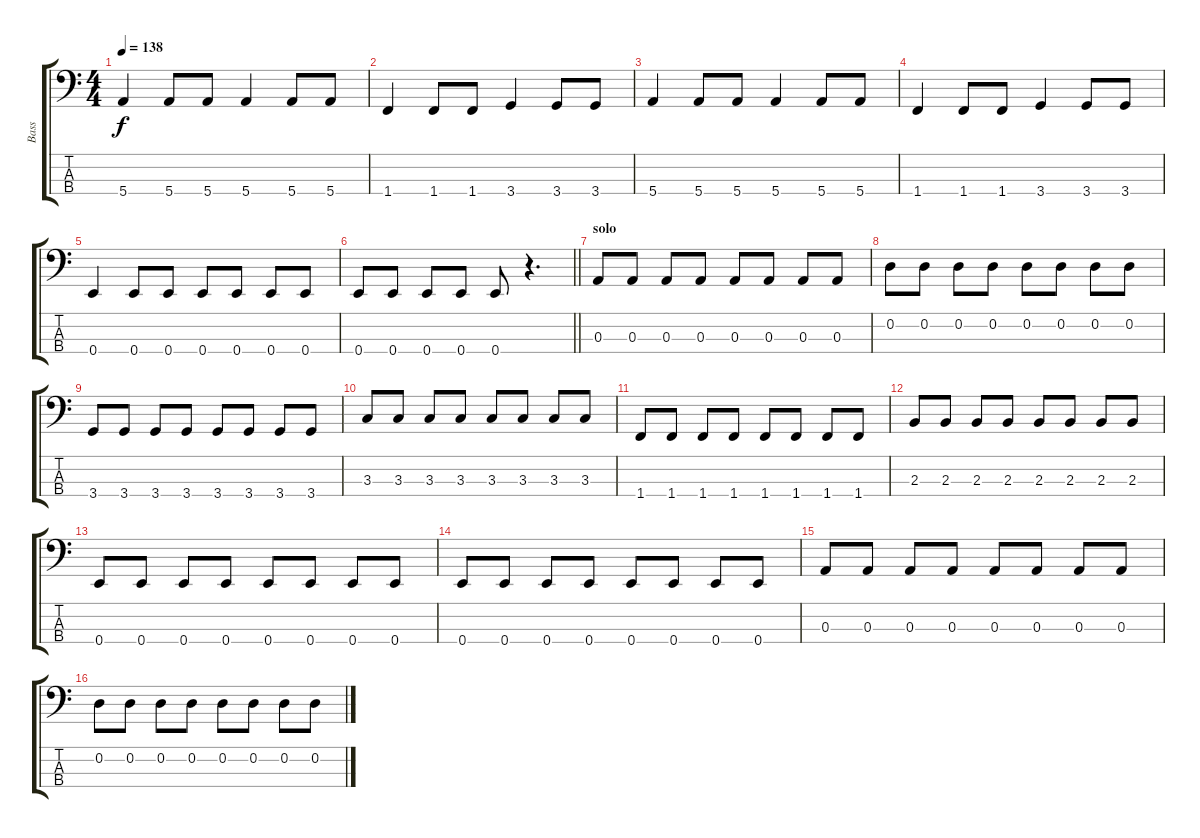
\track ("Bass" "Bass") {instrument electricbassfinger}
\staff {score tabs}
\tuning (G2 D2 A1 E1) {hide}
\ts (4 4)
\tempo 138
\clef f4
\ks c
5.4.4{dy f} 5.4.8 5.4.8 5.4.4 5.4.8 5.4.8 |
1.4.4 1.4.8 1.4.8 3.4.4 3.4.8 3.4.8 |
5.4.4 5.4.8 5.4.8 5.4.4 5.4.8 5.4.8 |
1.4.4 1.4.8 1.4.8 3.4.4 3.4.8 3.4.8 |
0.4.4 0.4.8 0.4.8 0.4.8 0.4.8 0.4.8 0.4.8 |
\barLineRight lightlight
0.4.8 0.4.8 0.4.8 0.4.8 0.4.8 r.4{d} |
\section ("" "solo")
0.3.8 0.3.8 0.3.8 0.3.8 0.3.8 0.3.8 0.3.8 0.3.8 |
0.2.8 0.2.8 0.2.8 0.2.8 0.2.8 0.2.8 0.2.8 0.2.8 |
3.4.8 3.4.8 3.4.8 3.4.8 3.4.8 3.4.8 3.4.8 3.4.8 |
3.3.8 3.3.8 3.3.8 3.3.8 3.3.8 3.3.8 3.3.8 3.3.8 |
1.4.8 1.4.8 1.4.8 1.4.8 1.4.8 1.4.8 1.4.8 1.4.8 |
2.3.8 2.3.8 2.3.8 2.3.8 2.3.8 2.3.8 2.3.8 2.3.8 |
0.4.8 0.4.8 0.4.8 0.4.8 0.4.8 0.4.8 0.4.8 0.4.8 |
0.4.8 0.4.8 0.4.8 0.4.8 0.4.8 0.4.8 0.4.8 0.4.8 |
0.3.8 0.3.8 0.3.8 0.3.8 0.3.8 0.3.8 0.3.8 0.3.8 |
0.2.8 0.2.8 0.2.8 0.2.8 0.2.8 0.2.8 0.2.8 0.2.8
